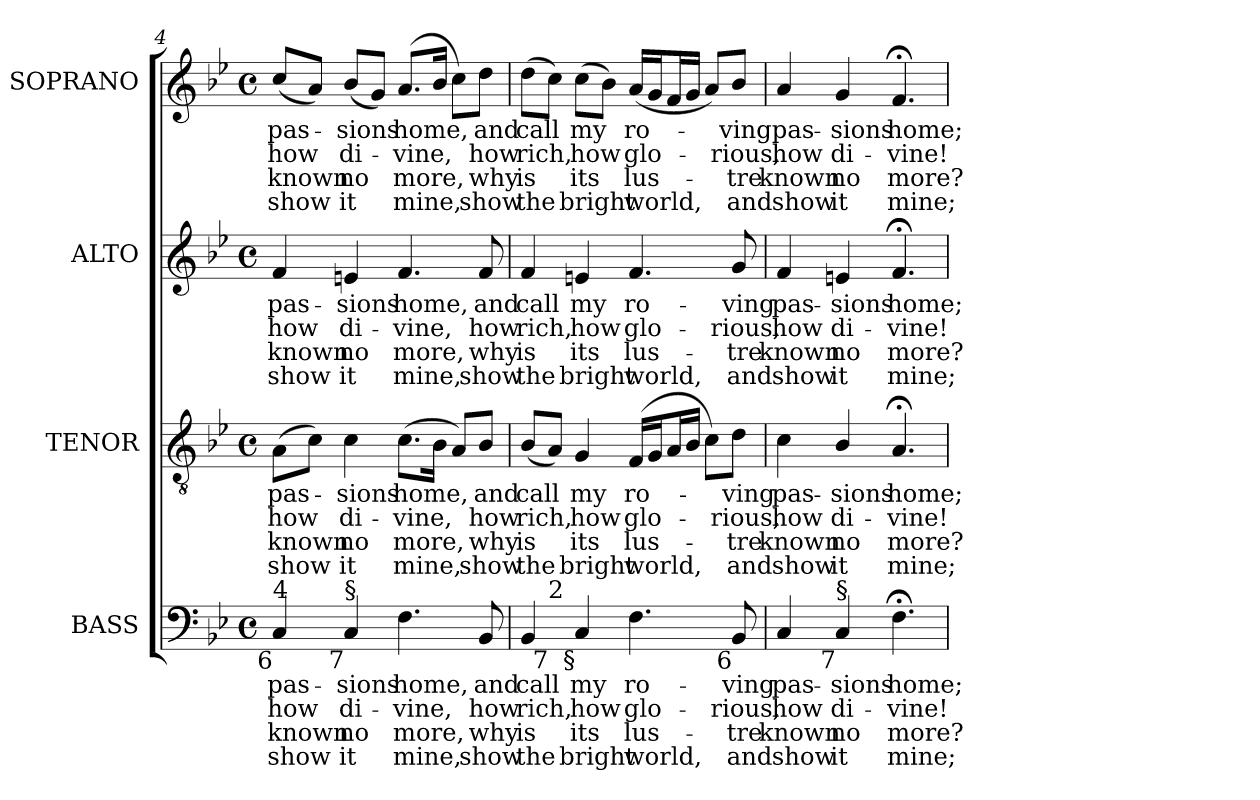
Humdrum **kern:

**kern	**text	**text	**text	**text	**kern	**text	**text	**text	**text	**kern	**text	**text	**text	**text	**kern	**text	**text	**text	**text
*part4	*part4	*part4	*part4	*part4	*part3	*part3	*part3	*part3	*part3	*part2	*part2	*part2	*part2	*part2	*part1	*part1	*part1	*part1	*part1
*staff4	*staff4	*staff4	*staff4	*staff4	*staff3	*staff3	*staff3	*staff3	*staff3	*staff2	*staff2	*staff2	*staff2	*staff2	*staff1	*staff1	*staff1	*staff1	*staff1
*I"BASS	*	*	*	*	*I"TENOR	*	*	*	*	*I"ALTO	*	*	*	*	*I"SOPRANO	*	*	*	*
*I'B.	*	*	*	*	*I'T.	*	*	*	*	*I'A.	*	*	*	*	*I'S.	*	*	*	*
*clefF4	*	*	*	*	*clefGv2	*	*	*	*	*clefG2	*	*	*	*	*clefG2	*	*	*	*
*	*	*	*	*	*ITrd7c12	*	*	*	*	*	*	*	*	*	*	*	*	*	*
*k[b-e-]	*	*	*	*	*k[b-e-]	*	*	*	*	*k[b-e-]	*	*	*	*	*k[b-e-]	*	*	*	*
*B-:	*	*	*	*	*B-:	*	*	*	*	*B-:	*	*	*	*	*B-:	*	*	*	*
*M4/4	*	*	*	*	*M4/4	*	*	*	*	*M4/4	*	*	*	*	*M4/4	*	*	*	*
*met(c)	*	*	*	*	*met(c)	*	*	*	*	*met(c)	*	*	*	*	*met(c)	*	*	*	*
=4	=4	=4	=4	=4	=4	=4	=4	=4	=4	=4	=4	=4	=4	=4	=4	=4	=4	=4	=4
!	!LO:LY:b:color=#000000	!LO:LY:b:color=#000000	!LO:LY:b:color=#000000	!LO:LY:b:color=#000000	!	!	!	!	!	!	!	!	!	!	!	!	!	!	!
!	!	!	!	!	!	!LO:LY:b:color=#000000	!LO:LY:b:color=#000000	!LO:LY:b:color=#000000	!LO:LY:b:color=#000000	!	!	!	!	!	!	!	!	!	!
!	!	!	!	!	!	!	!	!	!	!	!LO:LY:b:color=#000000	!LO:LY:b:color=#000000	!LO:LY:b:color=#000000	!LO:LY:b:color=#000000	!	!	!	!	!
!LO:TX:b:rj:t=6	!	!	!	!	!	!	!	!	!	!	!	!	!	!	!	!	!	!	!
!LO:TX:t=4	!	!	!	!	!	!	!	!	!	!	!	!	!	!	!	!	!	!	!
!	!	!	!	!	!	!	!	!	!	!	!	!	!	!	!	!LO:LY:b:color=#000000	!LO:LY:b:color=#000000	!LO:LY:b:color=#000000	!LO:LY:b:color=#000000
4Ci/	pas-	how	known	show	(8AAi\L	pas-	how	known	show	4fi/	pas-	how	known	show	(8cci/L	pas-	how	known	show
.	.	.	.	.	8Ci\J)	.	.	.	.	.	.	.	.	.	8ai/J)	.	.	.	.
!	!LO:LY:b:color=#000000	!LO:LY:b:color=#000000	!LO:LY:b:color=#000000	!LO:LY:b:color=#000000	!	!	!	!	!	!	!	!	!	!	!	!	!	!	!
!	!	!	!	!	!	!LO:LY:b:color=#000000	!LO:LY:b:color=#000000	!LO:LY:b:color=#000000	!LO:LY:b:color=#000000	!	!	!	!	!	!	!	!	!	!
!	!	!	!	!	!	!	!	!	!	!	!LO:LY:b:color=#000000	!LO:LY:b:color=#000000	!LO:LY:b:color=#000000	!LO:LY:b:color=#000000	!	!	!	!	!
!LO:TX:b:rj:t=7	!	!	!	!	!	!	!	!	!	!	!	!	!	!	!	!	!	!	!
!LO:TX:t=§	!	!	!	!	!	!	!	!	!	!	!	!	!	!	!	!	!	!	!
!	!	!	!	!	!	!	!	!	!	!	!	!	!	!	!	!LO:LY:b:color=#000000	!LO:LY:b:color=#000000	!LO:LY:b:color=#000000	!LO:LY:b:color=#000000
4Ci/	-sions	di-	no	it	4Ci\	-sions	di-	no	it	4eni/	-sions	di-	no	it	(8b-i/L	-sions	di-	no	it
.	.	.	.	.	.	.	.	.	.	.	.	.	.	.	8gi/J)	.	.	.	.
!	!LO:LY:b:color=#000000	!LO:LY:b:color=#000000	!LO:LY:b:color=#000000	!LO:LY:b:color=#000000	!	!	!	!	!	!	!	!	!	!	!	!	!	!	!
!	!	!	!	!	!	!LO:LY:b:color=#000000	!LO:LY:b:color=#000000	!LO:LY:b:color=#000000	!LO:LY:b:color=#000000	!	!	!	!	!	!	!	!	!	!
!	!	!	!	!	!	!	!	!	!	!	!LO:LY:b:color=#000000	!LO:LY:b:color=#000000	!LO:LY:b:color=#000000	!LO:LY:b:color=#000000	!	!	!	!	!
!	!	!	!	!	!	!	!	!	!	!	!	!	!	!	!	!LO:LY:b:color=#000000	!LO:LY:b:color=#000000	!LO:LY:b:color=#000000	!LO:LY:b:color=#000000
4.Fi\	home,	-vine,	more,	mine,	(8.Ci\L	home,	-vine,	more,	mine,	4.fi/	home,	-vine,	more,	mine,	(8.ai/L	home,	-vine,	more,	mine,
.	.	.	.	.	16BB-i\Jk	.	.	.	.	.	.	.	.	.	16b-i/Jk	.	.	.	.
.	.	.	.	.	8AAi/L)	.	.	.	.	.	.	.	.	.	8cci\L)	.	.	.	.
!	!LO:LY:b:color=#000000	!LO:LY:b:color=#000000	!LO:LY:b:color=#000000	!LO:LY:b:color=#000000	!	!	!	!	!	!	!	!	!	!	!	!	!	!	!
!	!	!	!	!	!	!LO:LY:b:color=#000000	!LO:LY:b:color=#000000	!LO:LY:b:color=#000000	!LO:LY:b:color=#000000	!	!	!	!	!	!	!	!	!	!
!	!	!	!	!	!	!	!	!	!	!	!LO:LY:b:color=#000000	!LO:LY:b:color=#000000	!LO:LY:b:color=#000000	!LO:LY:b:color=#000000	!	!	!	!	!
!	!	!	!	!	!	!	!	!	!	!	!	!	!	!	!	!LO:LY:b:color=#000000	!LO:LY:b:color=#000000	!LO:LY:b:color=#000000	!LO:LY:b:color=#000000
8BB-i/	and	how	why	show	8BB-i/J	and	how	why	show	8fi/	and	how	why	show	8ddi\J	and	how	why	show
!!LO:LB:g=z
=5	=5	=5	=5	=5	=5	=5	=5	=5	=5	=5	=5	=5	=5	=5	=5	=5	=5	=5	=5
!	!LO:LY:b:color=#000000	!LO:LY:b:color=#000000	!LO:LY:b:color=#000000	!LO:LY:b:color=#000000	!	!	!	!	!	!	!	!	!	!	!	!	!	!	!
!	!	!	!	!	!	!LO:LY:b:color=#000000	!LO:LY:b:color=#000000	!LO:LY:b:color=#000000	!LO:LY:b:color=#000000	!	!	!	!	!	!	!	!	!	!
!	!	!	!	!	!	!	!	!	!	!	!LO:LY:b:color=#000000	!LO:LY:b:color=#000000	!LO:LY:b:color=#000000	!LO:LY:b:color=#000000	!	!	!	!	!
!LO:TX:b:rj:t=8	!	!	!	!	!	!	!	!	!	!	!	!	!	!	!	!	!	!	!
!LO:TX:t=3	!	!	!	!	!	!	!	!	!	!	!	!	!	!	!	!	!	!	!
!	!	!	!	!	!	!	!	!	!	!	!	!	!	!	!	!LO:LY:b:color=#000000	!LO:LY:b:color=#000000	!LO:LY:b:color=#000000	!LO:LY:b:color=#000000
*^	*	*	*	*	*	*	*	*	*	*	*	*	*	*	*	*	*	*	*
4BB-i/	8ryy	call	rich,	is	the	(8BB-i/L	call	rich,	is	the	4fi/	call	rich,	is	the	(8ddi\L	call	rich,	is	the
!	!LO:TX:b:rj:t=7	!	!	!	!	!	!	!	!	!	!	!	!	!	!	!	!	!	!	!
!	!LO:TX:t=2	!	!	!	!	!	!	!	!	!	!	!	!	!	!	!	!	!	!	!
.	2..ryy	.	.	.	.	8AAi/J)	.	.	.	.	.	.	.	.	.	8cci\J)	.	.	.	.
!	!	!LO:LY:b:color=#000000	!LO:LY:b:color=#000000	!LO:LY:b:color=#000000	!LO:LY:b:color=#000000	!	!	!	!	!	!	!	!	!	!	!	!	!	!	!
!	!	!	!	!	!	!	!LO:LY:b:color=#000000	!LO:LY:b:color=#000000	!LO:LY:b:color=#000000	!LO:LY:b:color=#000000	!	!	!	!	!	!	!	!	!	!
!	!	!	!	!	!	!	!	!	!	!	!	!LO:LY:b:color=#000000	!LO:LY:b:color=#000000	!LO:LY:b:color=#000000	!LO:LY:b:color=#000000	!	!	!	!	!
!LO:TX:b:rj:t=§	!	!	!	!	!	!	!	!	!	!	!	!	!	!	!	!	!	!	!	!
!	!	!	!	!	!	!	!	!	!	!	!	!	!	!	!	!	!LO:LY:b:color=#000000	!LO:LY:b:color=#000000	!LO:LY:b:color=#000000	!LO:LY:b:color=#000000
4Ci/	.	my	how	its	bright	4GGi/	my	how	its	bright	4eni/	my	how	its	bright	(8cci\L	my	how	its	bright
.	.	.	.	.	.	.	.	.	.	.	.	.	.	.	.	8b-i\J)	.	.	.	.
!	!	!LO:LY:b:color=#000000	!LO:LY:b:color=#000000	!LO:LY:b:color=#000000	!LO:LY:b:color=#000000	!	!	!	!	!	!	!	!	!	!	!	!	!	!	!
!	!	!	!	!	!	!	!LO:LY:b:color=#000000	!LO:LY:b:color=#000000	!LO:LY:b:color=#000000	!LO:LY:b:color=#000000	!	!	!	!	!	!	!	!	!	!
!	!	!	!	!	!	!	!	!	!	!	!	!LO:LY:b:color=#000000	!LO:LY:b:color=#000000	!LO:LY:b:color=#000000	!LO:LY:b:color=#000000	!	!	!	!	!
!	!	!	!	!	!	!	!	!	!	!	!	!	!	!	!	!	!LO:LY:b:color=#000000	!LO:LY:b:color=#000000	!LO:LY:b:color=#000000	!LO:LY:b:color=#000000
4.Fi\	.	ro-	glo-	lus-	-world,	(16FFi/LL	ro-	glo-	lus-	-world,	4.fi/	ro-	glo-	lus-	-world,	(16ai/LL	ro-	glo-	lus-	-world,
.	.	.	.	.	.	16GGi/J	.	.	.	.	.	.	.	.	.	16gi/J	.	.	.	.
.	.	.	.	.	.	16AAi/L	.	.	.	.	.	.	.	.	.	16fi/L	.	.	.	.
.	.	.	.	.	.	16BB-i/JJ	.	.	.	.	.	.	.	.	.	16gi/JJ	.	.	.	.
.	.	.	.	.	.	8Ci\L)	.	.	.	.	.	.	.	.	.	8ai/L)	.	.	.	.
!	!	!LO:LY:b:color=#000000	!LO:LY:b:color=#000000	!LO:LY:b:color=#000000	!LO:LY:b:color=#000000	!	!	!	!	!	!	!	!	!	!	!	!	!	!	!
!	!	!	!	!	!	!	!LO:LY:b:color=#000000	!LO:LY:b:color=#000000	!LO:LY:b:color=#000000	!LO:LY:b:color=#000000	!	!	!	!	!	!	!	!	!	!
!	!	!	!	!	!	!	!	!	!	!	!	!LO:LY:b:color=#000000	!LO:LY:b:color=#000000	!LO:LY:b:color=#000000	!LO:LY:b:color=#000000	!	!	!	!	!
!LO:TX:b:rj:t=6	!	!	!	!	!	!	!	!	!	!	!	!	!	!	!	!	!	!	!	!
!	!	!	!	!	!	!	!	!	!	!	!	!	!	!	!	!	!LO:LY:b:color=#000000	!LO:LY:b:color=#000000	!LO:LY:b:color=#000000	!LO:LY:b:color=#000000
8BB-i/	.	-ving	-rious,	tre	and	8Di\J	-ving	-rious,	tre	and	8gi/	-ving	-rious,	tre	and	8b-i/J	-ving	-rious,	tre	and
*v	*v	*	*	*	*	*	*	*	*	*	*	*	*	*	*	*	*	*	*	*
=6	=6	=6	=6	=6	=6	=6	=6	=6	=6	=6	=6	=6	=6	=6	=6	=6	=6	=6	=6
*^	*	*	*	*	*	*	*	*	*	*	*	*	*	*	*	*	*	*	*
!	!	!LO:LY:b:color=#000000	!LO:LY:b:color=#000000	!LO:LY:b:color=#000000	!LO:LY:b:color=#000000	!	!	!	!	!	!	!	!	!	!	!	!	!	!	!
*v	*v	*	*	*	*	*	*	*	*	*	*	*	*	*	*	*	*	*	*	*
*^	*	*	*	*	*	*	*	*	*	*	*	*	*	*	*	*	*	*	*
!	!	!	!	!	!	!	!LO:LY:b:color=#000000	!LO:LY:b:color=#000000	!LO:LY:b:color=#000000	!LO:LY:b:color=#000000	!	!	!	!	!	!	!	!	!	!
*v	*v	*	*	*	*	*	*	*	*	*	*	*	*	*	*	*	*	*	*	*
*^	*	*	*	*	*	*	*	*	*	*	*	*	*	*	*	*	*	*	*
!	!	!	!	!	!	!	!	!	!	!	!	!LO:LY:b:color=#000000	!LO:LY:b:color=#000000	!LO:LY:b:color=#000000	!LO:LY:b:color=#000000	!	!	!	!	!
*v	*v	*	*	*	*	*	*	*	*	*	*	*	*	*	*	*	*	*	*	*
*^	*	*	*	*	*	*	*	*	*	*	*	*	*	*	*	*	*	*	*
!LO:TX:b:rj:t=6	!	!	!	!	!	!	!	!	!	!	!	!	!	!	!	!	!	!	!	!
!LO:TX:t=4	!	!	!	!	!	!	!	!	!	!	!	!	!	!	!	!	!	!	!	!
!	!	!	!	!	!	!	!	!	!	!	!	!	!	!	!	!	!LO:LY:b:color=#000000	!LO:LY:b:color=#000000	!LO:LY:b:color=#000000	!LO:LY:b:color=#000000
*v	*v	*	*	*	*	*	*	*	*	*	*	*	*	*	*	*	*	*	*	*
4Ci/	pas-	how	known	show	4Ci\	pas-	how	known	show	4fi/	pas-	how	known	show	4ai/	pas-	how	known	show
!	!LO:LY:b:color=#000000	!LO:LY:b:color=#000000	!LO:LY:b:color=#000000	!LO:LY:b:color=#000000	!	!	!	!	!	!	!	!	!	!	!	!	!	!	!
!	!	!	!	!	!	!LO:LY:b:color=#000000	!LO:LY:b:color=#000000	!LO:LY:b:color=#000000	!LO:LY:b:color=#000000	!	!	!	!	!	!	!	!	!	!
!	!	!	!	!	!	!	!	!	!	!	!LO:LY:b:color=#000000	!LO:LY:b:color=#000000	!LO:LY:b:color=#000000	!LO:LY:b:color=#000000	!	!	!	!	!
!LO:TX:b:rj:t=7	!	!	!	!	!	!	!	!	!	!	!	!	!	!	!	!	!	!	!
!LO:TX:t=§	!	!	!	!	!	!	!	!	!	!	!	!	!	!	!	!	!	!	!
!	!	!	!	!	!	!	!	!	!	!	!	!	!	!	!	!LO:LY:b:color=#000000	!LO:LY:b:color=#000000	!LO:LY:b:color=#000000	!LO:LY:b:color=#000000
4Ci/	-sions	di-	no	it	4BB-i/	-sions	di-	no	it	4eni/	-sions	di-	no	it	4gi/	-sions	di-	no	it
!	!LO:LY:b:color=#000000	!LO:LY:b:color=#000000	!LO:LY:b:color=#000000	!LO:LY:b:color=#000000	!	!	!	!	!	!	!	!	!	!	!	!	!	!	!
!	!	!	!	!	!	!LO:LY:b:color=#000000	!LO:LY:b:color=#000000	!LO:LY:b:color=#000000	!LO:LY:b:color=#000000	!	!	!	!	!	!	!	!	!	!
!	!	!	!	!	!	!	!	!	!	!	!LO:LY:b:color=#000000	!LO:LY:b:color=#000000	!LO:LY:b:color=#000000	!LO:LY:b:color=#000000	!	!	!	!	!
!	!	!	!	!	!	!	!	!	!	!	!	!	!	!	!	!LO:LY:b:color=#000000	!LO:LY:b:color=#000000	!LO:LY:b:color=#000000	!LO:LY:b:color=#000000
4.F;i\	home;	-vine!	more?	mine;	4.AA;i/	home;	-vine!	more?	mine;	4.f;i/	home;	-vine!	more?	mine;	4.f;i/	home;	-vine!	more?	mine;
=	=	=	=	=	=	=	=	=	=	=	=	=	=	=	=	=	=	=	=
*-	*-	*-	*-	*-	*-	*-	*-	*-	*-	*-	*-	*-	*-	*-	*-	*-	*-	*-	*-
